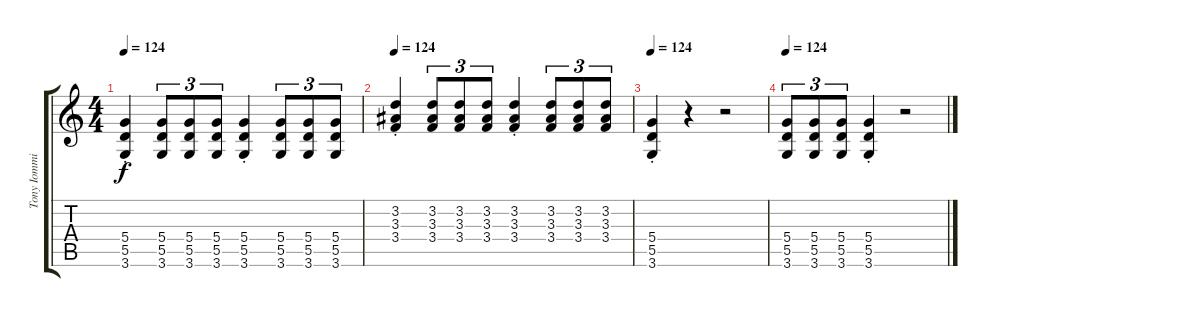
\track ("Tony Iommi Guitar 1" "Tony Iommi") {instrument distortionguitar}
\staff {score tabs}
\tuning (E4 B3 G3 D3 A2 E2) {hide}
\ts (4 4)
\tempo 124
\clef g2
\ks c
(5.4{st} 5.5{st} 3.6{st}).4{dy f} (5.4 5.5 3.6).8{tu (3 2)} (5.4 5.5 3.6).8{tu (3 2)} (5.4 5.5 3.6).8{tu (3 2)} (5.4{st} 5.5{st} 3.6{st}).4 (5.4 5.5 3.6).8{tu (3 2)} (5.4 5.5 3.6).8{tu (3 2)} (5.4 5.5 3.6).8{tu (3 2)} |
\tempo 124
(3.2{st} 3.3{st} 3.4{st}).4 (3.2 3.3 3.4).8{tu (3 2)} (3.2 3.3 3.4).8{tu (3 2)} (3.2 3.3 3.4).8{tu (3 2)} (3.2{st} 3.3{st} 3.4{st}).4 (3.2 3.3 3.4).8{tu (3 2)} (3.2 3.3 3.4).8{tu (3 2)} (3.2 3.3 3.4).8{tu (3 2)} |
\tempo 124
(5.4{st} 5.5{st} 3.6{st}).4 r.4 r.2 |
\tempo 124
(5.4 5.5 3.6).8{tu (3 2)} (5.4 5.5 3.6).8{tu (3 2)} (5.4 5.5 3.6).8{tu (3 2)} (5.4{st} 5.5{st} 3.6{st}).4 r.2
